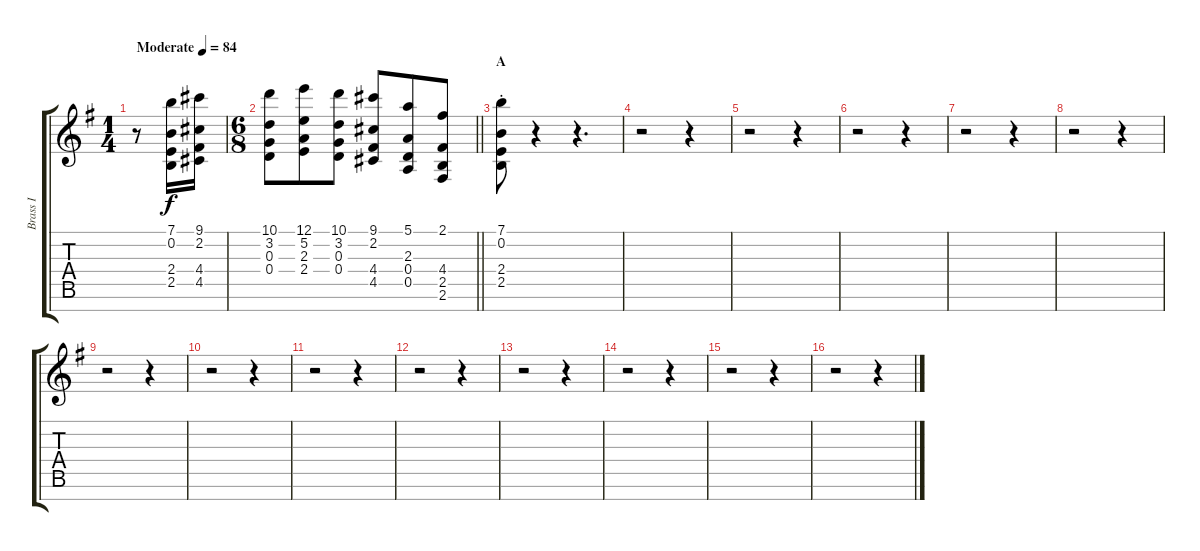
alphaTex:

\track ("Brass I" "Brass I") {instrument brasssection}
\staff {score tabs}
\tuning (E5 B4 G4 D4 A3 E3 B2) {hide}
\ts (1 4)
\tempo (84 "Moderate")
\clef g2
\ks g
r.8{dy f instrument brasssection} (7.1 0.2 2.4 2.5).16 (9.1 2.2 4.4 4.5).16 |
\ts (6 8)
\barLineRight lightlight
(10.1 3.2 0.3 0.4).8 (12.1 5.2 2.3 2.4).8 (10.1 3.2 0.3 0.4).8 (9.1 2.2 4.4 4.5).8 (5.1 2.3 0.4 0.5).8 (2.1 4.4 2.5 2.6).8 |
\section ("" "A")
(7.1{st} 0.2{st} 2.4{st} 2.5{st}).8 r.4 r.4{d} |
r.2 r.4 |
r.2 r.4 |
r.2 r.4 |
r.2 r.4 |
r.2 r.4 |
r.2 r.4 |
r.2 r.4 |
r.2 r.4 |
r.2 r.4 |
r.2 r.4 |
r.2 r.4 |
r.2 r.4 |
r.2 r.4
